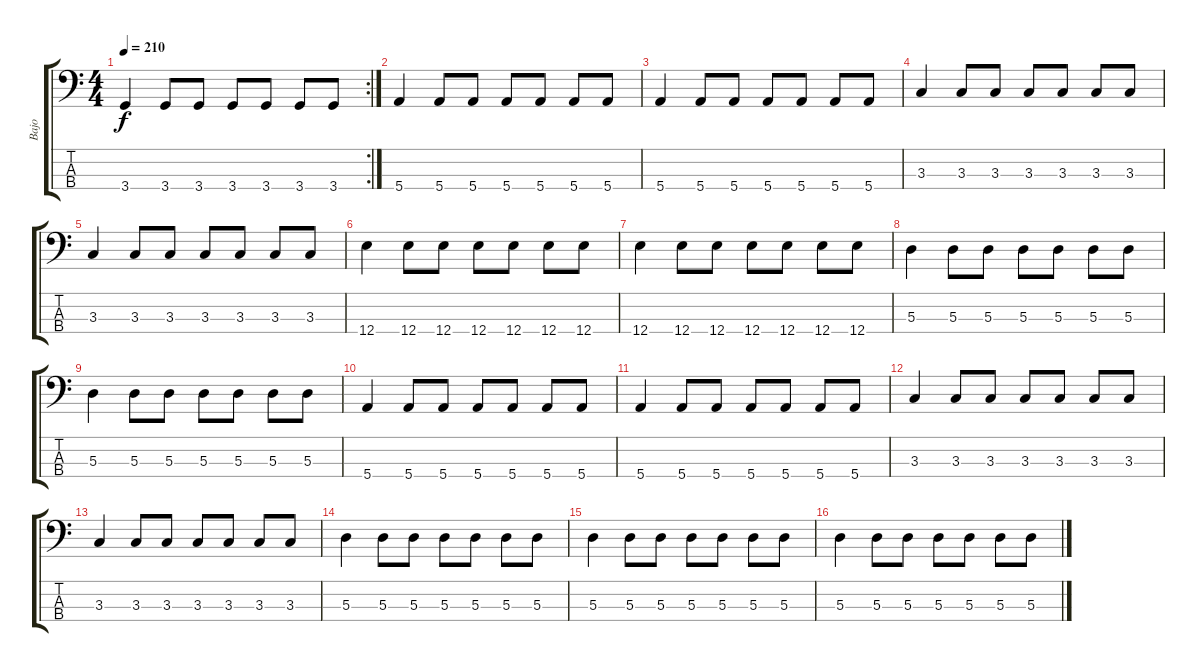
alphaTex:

\track ("Bajo" "Bajo") {instrument electricbassfinger}
\staff {score tabs}
\tuning (G2 D2 A1 E1) {hide}
\rc 2
\ts (4 4)
\tempo 210
\clef f4
\ks c
3.4.4{dy f} 3.4.8 3.4.8 3.4.8 3.4.8 3.4.8 3.4.8 |
5.4.4 5.4.8 5.4.8 5.4.8 5.4.8 5.4.8 5.4.8 |
5.4.4 5.4.8 5.4.8 5.4.8 5.4.8 5.4.8 5.4.8 |
3.3.4 3.3.8 3.3.8 3.3.8 3.3.8 3.3.8 3.3.8 |
3.3.4 3.3.8 3.3.8 3.3.8 3.3.8 3.3.8 3.3.8 |
12.4.4 12.4.8 12.4.8 12.4.8 12.4.8 12.4.8 12.4.8 |
12.4.4 12.4.8 12.4.8 12.4.8 12.4.8 12.4.8 12.4.8 |
5.3.4 5.3.8 5.3.8 5.3.8 5.3.8 5.3.8 5.3.8 |
5.3.4 5.3.8 5.3.8 5.3.8 5.3.8 5.3.8 5.3.8 |
5.4.4 5.4.8 5.4.8 5.4.8 5.4.8 5.4.8 5.4.8 |
5.4.4 5.4.8 5.4.8 5.4.8 5.4.8 5.4.8 5.4.8 |
3.3.4 3.3.8 3.3.8 3.3.8 3.3.8 3.3.8 3.3.8 |
3.3.4 3.3.8 3.3.8 3.3.8 3.3.8 3.3.8 3.3.8 |
5.3.4 5.3.8 5.3.8 5.3.8 5.3.8 5.3.8 5.3.8 |
5.3.4 5.3.8 5.3.8 5.3.8 5.3.8 5.3.8 5.3.8 |
5.3.4 5.3.8 5.3.8 5.3.8 5.3.8 5.3.8 5.3.8
